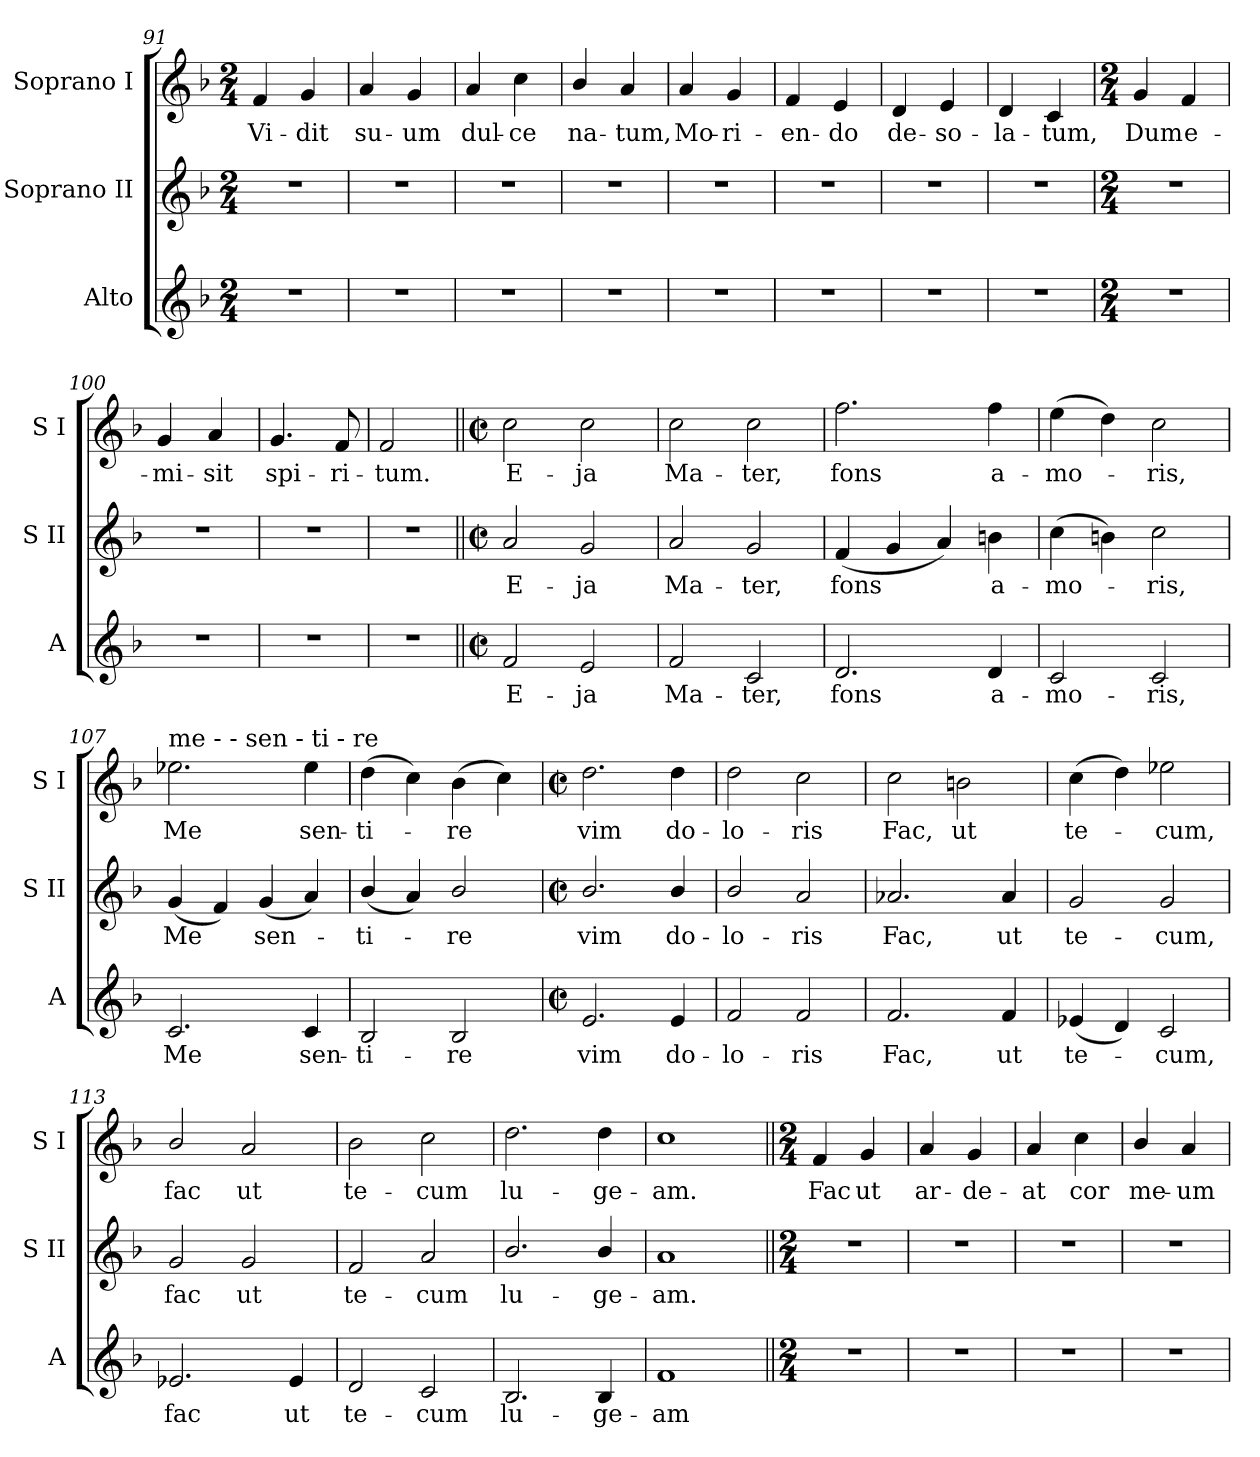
**kern	**text	**kern	**text	**kern	**text
*part3	*part3	*part2	*part2	*part1	*part1
*staff3	*staff3	*staff2	*staff2	*staff1	*staff1
*I"Alto	*	*I"Soprano II	*	*I"Soprano I	*
*I'A	*	*I'S II	*	*I'S I	*
*clefG2	*	*clefG2	*	*clefG2	*
*k[b-]	*	*k[b-]	*	*k[b-]	*
*F:	*	*F:	*	*F:	*
*M2/4	*	*M2/4	*	*M2/4	*
=91	=91	=91	=91	=91	=91
!LO:N:vis=1	!	!LO:N:vis=1	!	!	!LO:LY:b
2r	.	2r	.	4f	Vi-
!	!	!	!	!	!LO:LY:b
.	.	.	.	4g	-dit
=92	=92	=92	=92	=92	=92
!LO:N:vis=1	!	!LO:N:vis=1	!	!	!LO:LY:b
2r	.	2r	.	4a	su-
!	!	!	!	!	!LO:LY:b
.	.	.	.	4g	-um
=93	=93	=93	=93	=93	=93
!LO:N:vis=1	!	!LO:N:vis=1	!	!	!LO:LY:b
2r	.	2r	.	4a	dul-
!	!	!	!	!	!LO:LY:b
.	.	.	.	4cc	-ce
=94	=94	=94	=94	=94	=94
!LO:N:vis=1	!	!LO:N:vis=1	!	!	!LO:LY:b
2r	.	2r	.	4b-/	na-
!	!	!	!	!	!LO:LY:b
.	.	.	.	4a	-tum,
=95	=95	=95	=95	=95	=95
!LO:N:vis=1	!	!LO:N:vis=1	!	!	!LO:LY:b
2r	.	2r	.	4a	Mo-
!	!	!	!	!	!LO:LY:b
.	.	.	.	4g	-ri-
=96	=96	=96	=96	=96	=96
!LO:N:vis=1	!	!LO:N:vis=1	!	!	!LO:LY:b
2r	.	2r	.	4f	-en-
!	!	!	!	!	!LO:LY:b
.	.	.	.	4e	-do
=97	=97	=97	=97	=97	=97
!LO:N:vis=1	!	!LO:N:vis=1	!	!	!LO:LY:b
2r	.	2r	.	4d	de-
!	!	!	!	!	!LO:LY:b
.	.	.	.	4e	-so-
=98	=98	=98	=98	=98	=98
!LO:N:vis=1	!	!LO:N:vis=1	!	!	!LO:LY:b
2r	.	2r	.	4d	-la-
!	!	!	!	!	!LO:LY:b
.	.	.	.	4c	-tum,
!!LO:LB:g=z
=99	=99	=99	=99	=99	=99
*M2/4	*	*M2/4	*	*M2/4	*
!LO:N:vis=1	!	!LO:N:vis=1	!	!	!LO:LY:b
2r	.	2r	.	4g	Dum
!	!	!	!	!	!LO:LY:b
.	.	.	.	4f	e-
=100	=100	=100	=100	=100	=100
!LO:N:vis=1	!	!LO:N:vis=1	!	!	!LO:LY:b
2r	.	2r	.	4g	-mi-
!	!	!	!	!	!LO:LY:b
.	.	.	.	4a	-sit
=101	=101	=101	=101	=101	=101
!LO:N:vis=1	!	!LO:N:vis=1	!	!	!LO:LY:b
2r	.	2r	.	4.g	spi-
!	!	!	!	!	!LO:LY:b
.	.	.	.	8f	-ri-
=102	=102	=102	=102	=102	=102
!LO:N:vis=1	!	!LO:N:vis=1	!	!	!LO:LY:b
2r	.	2r	.	2f	-tum.
=103||	=103||	=103||	=103||	=103||	=103||
*M2/2	*	*M2/2	*	*M2/2	*
*met(c|)	*	*met(c|)	*	*met(c|)	*
!	!LO:LY:b	!	!LO:LY:b	!	!LO:LY:b
2f	E-	2a	E-	2cc	E-
!	!LO:LY:b	!	!LO:LY:b	!	!LO:LY:b
2e	-ja	2g	-ja	2cc	-ja
=104	=104	=104	=104	=104	=104
!	!LO:LY:b	!	!LO:LY:b	!	!LO:LY:b
2f	Ma-	2a	Ma-	2cc	Ma-
!	!LO:LY:b	!	!LO:LY:b	!	!LO:LY:b
2c	-ter,	2g	-ter,	2cc	-ter,
=105	=105	=105	=105	=105	=105
!	!LO:LY:b	!	!LO:LY:b	!	!LO:LY:b
2.d	fons	(<4f	fons	2.ff	fons
.	.	4g	.	.	.
.	.	4a)	.	.	.
!	!LO:LY:b	!	!LO:LY:b	!	!LO:LY:b
4d	a-	4bn	a-	4ff	a-
=106	=106	=106	=106	=106	=106
!	!LO:LY:b	!	!LO:LY:b	!	!LO:LY:b
2c	-mo-	(>4cc	-mo-	(>4ee	-mo-
.	.	4bn)	.	4dd)	.
!	!LO:LY:b	!	!LO:LY:b	!	!LO:LY:b
2c	-ris,	2cc	ris,	2cc	ris,
=107	=107	=107	=107	=107	=107
!	!	!	!	!LO:TX:a:t=me -   -  sen - ti    -   re	!
!	!LO:LY:b	!	!LO:LY:b	!	!LO:LY:b
2.c	Me	(<4g	Me	2.ee-X	Me
.	.	4f)	.	.	.
!	!	!	!LO:LY:b	!	!
.	.	(<4g	sen-	.	.
!	!LO:LY:b	!	!	!	!LO:LY:b
4c	sen-	4a)	.	4ee-	sen-
=108	=108	=108	=108	=108	=108
!	!LO:LY:b	!	!LO:LY:b	!	!LO:LY:b
2B-	-ti-	(<4b-/	ti-	(>4dd	-ti-
.	.	4a)	.	4cc)	.
!	!LO:LY:b	!	!LO:LY:b	!	!LO:LY:b
2B-	-re	2b-/	re	(>4b-	re
.	.	.	.	4cc)	.
!!LO:LB:g=z
=109	=109	=109	=109	=109	=109
*M2/2	*	*M2/2	*	*M2/2	*
*met(c|)	*	*met(c|)	*	*met(c|)	*
!	!LO:LY:b	!	!LO:LY:b	!	!LO:LY:b
2.e	vim	2.b-/	vim	2.dd	vim
!	!LO:LY:b	!	!LO:LY:b	!	!LO:LY:b
4e	do-	4b-/	do-	4dd	do-
=110	=110	=110	=110	=110	=110
!	!LO:LY:b	!	!LO:LY:b	!	!LO:LY:b
2f	-lo-	2b-/	-lo-	2dd	-lo-
!	!LO:LY:b	!	!LO:LY:b	!	!LO:LY:b
2f	-ris	2a	-ris	2cc	-ris
=111	=111	=111	=111	=111	=111
!	!LO:LY:b	!	!LO:LY:b	!	!LO:LY:b
2.f	Fac,	2.a-X	Fac,	2cc	Fac,
!	!	!	!	!	!LO:LY:b
.	.	.	.	2bn	ut
!	!LO:LY:b	!	!LO:LY:b	!	!
4f	ut	4a-	ut	.	.
=112	=112	=112	=112	=112	=112
!	!LO:LY:b	!	!LO:LY:b	!	!LO:LY:b
(<4e-X	te-	2g	te-	(>4cc	te-
4d)	.	.	.	4dd)	.
!	!LO:LY:b	!	!LO:LY:b	!	!LO:LY:b
2c	cum,	2g	-cum,	2ee-X	cum,
=113	=113	=113	=113	=113	=113
!	!LO:LY:b	!	!LO:LY:b	!	!LO:LY:b
2.e-X	fac	2g	fac	2b-/	fac
!	!	!	!LO:LY:b	!	!LO:LY:b
.	.	2g	ut	2a	ut
!	!LO:LY:b	!	!	!	!
4e-	ut	.	.	.	.
=114	=114	=114	=114	=114	=114
!	!LO:LY:b	!	!LO:LY:b	!	!LO:LY:b
2d	te-	2f	te-	2b-	te-
!	!LO:LY:b	!	!LO:LY:b	!	!LO:LY:b
2c	-cum	2a	-cum	2cc	-cum
=115	=115	=115	=115	=115	=115
!	!LO:LY:b	!	!LO:LY:b	!	!LO:LY:b
2.B-	lu-	2.b-/	lu-	2.dd	lu-
!	!LO:LY:b	!	!LO:LY:b	!	!LO:LY:b
4B-	-ge-	4b-/	-ge-	4dd	-ge-
=116	=116	=116	=116	=116	=116
!	!LO:LY:b	!	!LO:LY:b	!	!LO:LY:b
1f	-am	1a	-am.	1cc	-am.
=117||	=117||	=117||	=117||	=117||	=117||
*M2/4	*	*M2/4	*	*M2/4	*
!LO:N:vis=1	!	!LO:N:vis=1	!	!	!LO:LY:b
2r	.	2r	.	4f	Fac
!	!	!	!	!	!LO:LY:b
.	.	.	.	4g	ut
=118	=118	=118	=118	=118	=118
!LO:N:vis=1	!	!LO:N:vis=1	!	!	!LO:LY:b
2r	.	2r	.	4a	ar-
!	!	!	!	!	!LO:LY:b
.	.	.	.	4g	-de-
=119	=119	=119	=119	=119	=119
!LO:N:vis=1	!	!LO:N:vis=1	!	!	!LO:LY:b
2r	.	2r	.	4a	-at
!	!	!	!	!	!LO:LY:b
.	.	.	.	4cc	cor
=120	=120	=120	=120	=120	=120
!LO:N:vis=1	!	!LO:N:vis=1	!	!	!LO:LY:b
2r	.	2r	.	4b-/	me-
!	!	!	!	!	!LO:LY:b
.	.	.	.	4a	-um
=	=	=	=	=	=
*-	*-	*-	*-	*-	*-
